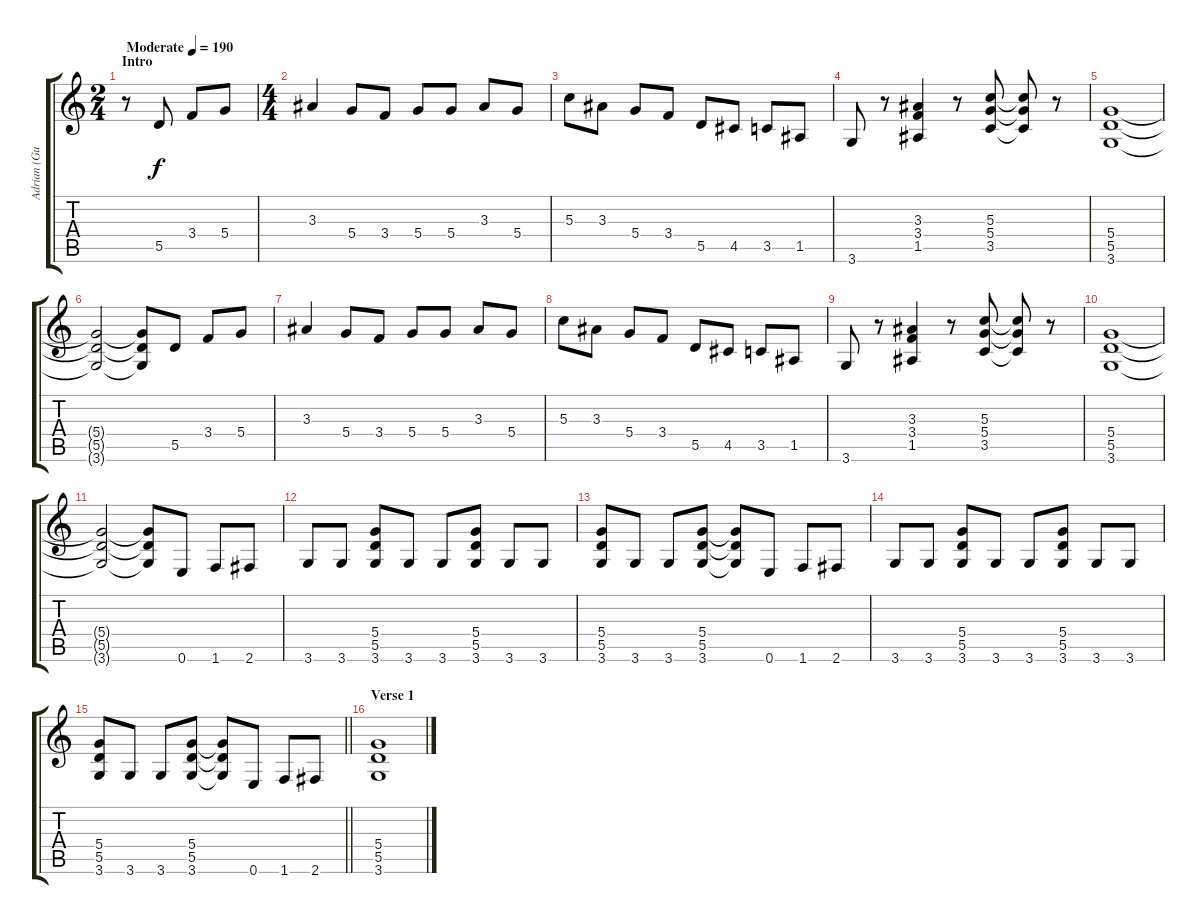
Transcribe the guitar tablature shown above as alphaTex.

\track ("Adrian (Guitar)" "Adrian (Gu") {instrument distortionguitar}
\staff {score tabs}
\tuning (E4 B3 G3 D3 A2 E2) {hide}
\ts (2 4)
\section ("" "Intro")
\tempo (190 "Moderate")
\clef g2
\ks c
r.8{dy f instrument distortionguitar} 5.5.8 3.4.8 5.4.8 |
\ts (4 4)
3.3.4 5.4.8 3.4.8 5.4.8 5.4.8 3.3.8 5.4.8 |
5.3.8 3.3.8 5.4.8 3.4.8 5.5.8 4.5.8 3.5.8 1.5.8 |
3.6.8 r.8 (3.3 3.4 1.5).4 r.8 (5.3 5.4 3.5).8 (5.3{t} 5.4{t} 3.5{t}).8 r.8 |
(5.4 5.5 3.6).1 |
(5.4{t} 5.5{t} 3.6{t}).2 (5.4{t} 5.5{t} 3.6{t}).8 5.5.8 3.4.8 5.4.8 |
3.3.4 5.4.8 3.4.8 5.4.8 5.4.8 3.3.8 5.4.8 |
5.3.8 3.3.8 5.4.8 3.4.8 5.5.8 4.5.8 3.5.8 1.5.8 |
3.6.8 r.8 (3.3 3.4 1.5).4 r.8 (5.3 5.4 3.5).8 (5.3{t} 5.4{t} 3.5{t}).8 r.8 |
(5.4 5.5 3.6).1 |
(5.4{t} 5.5{t} 3.6{t}).2 (5.4{t} 5.5{t} 3.6{t}).8 0.6.8 1.6.8 2.6.8 |
3.6.8 3.6.8 (5.4 5.5 3.6).8 3.6.8 3.6.8 (5.4 5.5 3.6).8 3.6.8 3.6.8 |
(5.4 5.5 3.6).8 3.6.8 3.6.8 (5.4 5.5 3.6).8 (5.4{t} 5.5{t} 3.6{t}).8 0.6.8 1.6.8 2.6.8 |
3.6.8 3.6.8 (5.4 5.5 3.6).8 3.6.8 3.6.8 (5.4 5.5 3.6).8 3.6.8 3.6.8 |
\barLineRight lightlight
(5.4 5.5 3.6).8 3.6.8 3.6.8 (5.4 5.5 3.6).8 (5.4{t} 5.5{t} 3.6{t}).8 0.6.8 1.6.8 2.6.8 |
\section ("" "Verse 1")
(5.4 5.5 3.6).1
